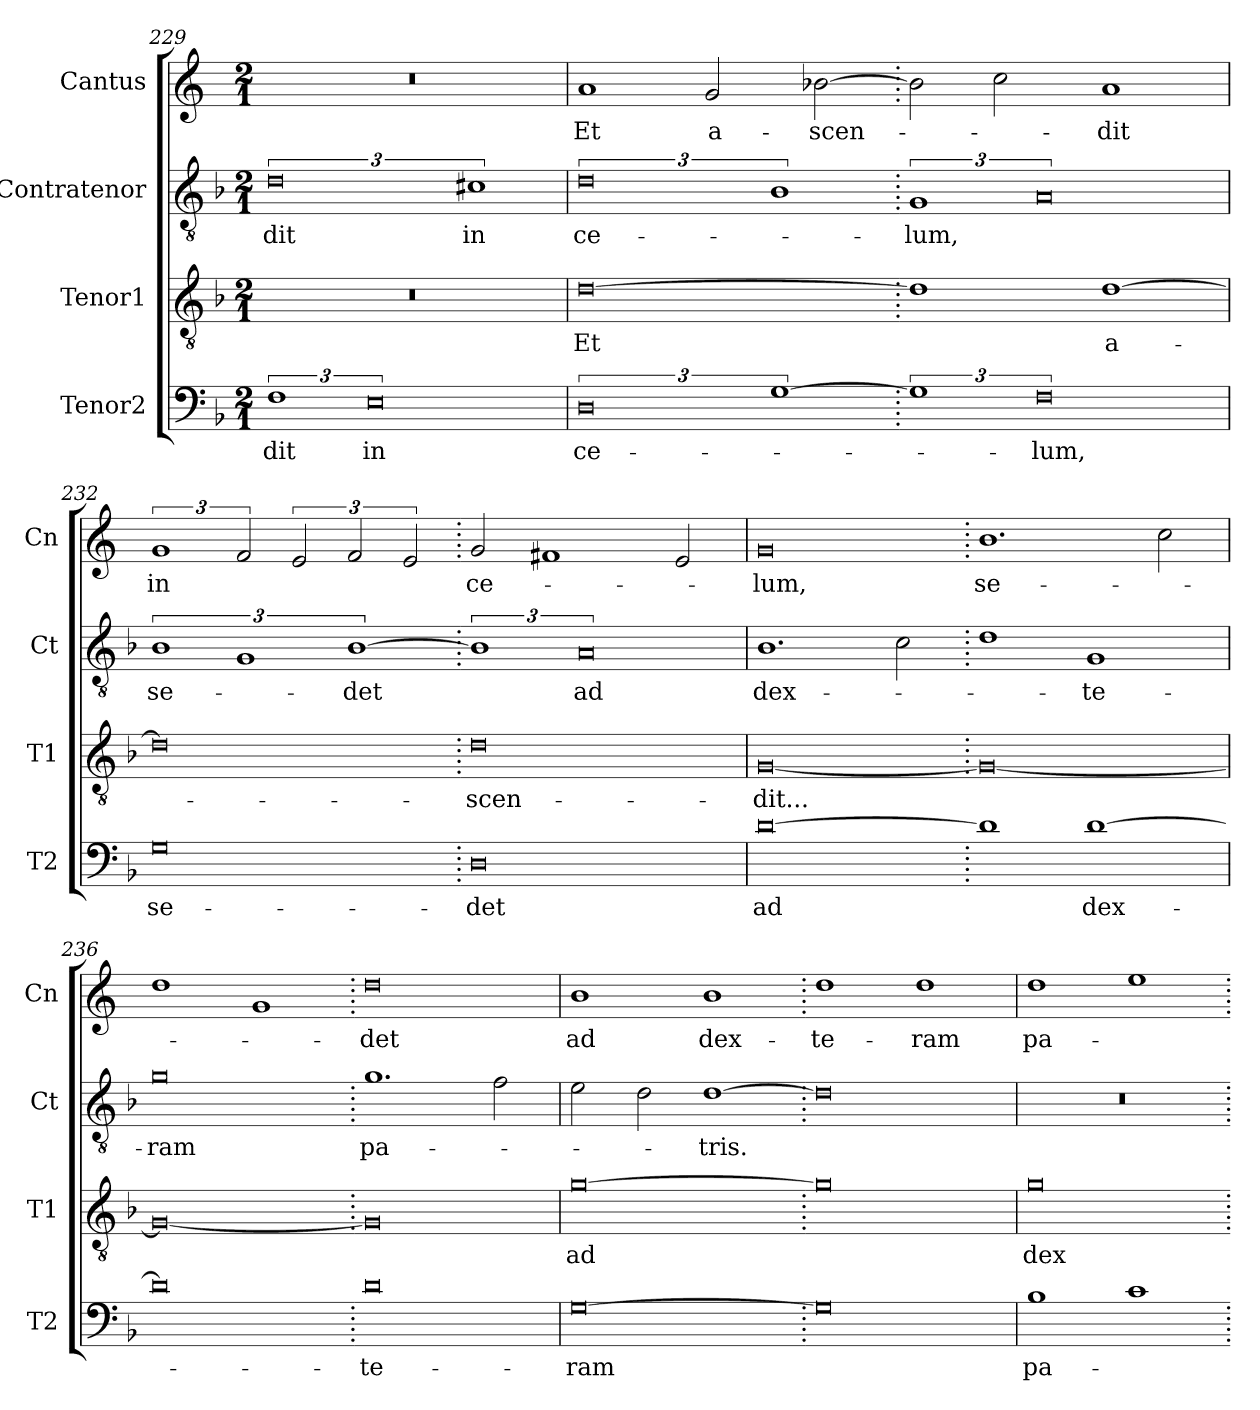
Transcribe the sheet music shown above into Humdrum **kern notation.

**kern	**text	**kern	**text	**kern	**text	**kern	**text
*part4	*part4	*part3	*part3	*part2	*part2	*part1	*part1
*staff4	*staff4	*staff3	*staff3	*staff2	*staff2	*staff1	*staff1
*I"Tenor2	*	*I"Tenor1	*	*I"Contratenor	*	*I"Cantus	*
*I'T2	*	*I'T1	*	*I'Ct	*	*I'Cn	*
*clefF4	*	*clefGv2	*	*clefGv2	*	*clefG2	*
*k[b-]	*	*k[b-]	*	*k[b-]	*	*k[]	*
*M2/1	*	*M2/1	*	*M2/1	*	*M2/1	*
=229	=229	=229	=229	=229	=229	=229	=229
3%2F	-dit	0r	.	3%4d	-dit	0r	.
3%4E	in	.	.	.	.	.	.
.	.	.	.	3%2c#X	in	.	.
=230	=230	=230	=230	=230	=230	=230	=230
3%4D	ce-	[0d	Et	3%4d	ce-	1a	Et
.	.	.	.	.	.	2g/	a-
[3%2G	.	.	.	3%2B-	.	.	.
.	.	.	.	.	.	[2b-X\	-scen-
=231.	=231.	=231.	=231.	=231.	=231.	=231.	=231.
3%2G]	.	1d]	.	3%2G	-lum,	2b-\]	.
.	.	.	.	.	.	2cc\	.
3%4F	-lum,	.	.	3%4A	.	.	.
.	.	[1d	a-	.	.	1a	-dit
=232	=232	=232	=232	=232	=232	=232	=232
0G	se-	0d]	.	3%2B-	se-	3%2g	in
.	.	.	.	3%2G	.	3f/	.
.	.	.	.	.	.	3e/	.
.	.	.	.	[3%2B-	-det	3f/	.
.	.	.	.	.	.	3e/	.
=233.	=233.	=233.	=233.	=233.	=233.	=233.	=233.
0D	-det	0d	-scen-	3%2B-]	.	2g/	ce-
.	.	.	.	.	.	1f#X	.
.	.	.	.	3%4A	ad	.	.
.	.	.	.	.	.	2e/	.
=234	=234	=234	=234	=234	=234	=234	=234
[0d	ad	[0G	-dit...	1.B-	dex-	0g	-lum,
.	.	.	.	2c\	.	.	.
=235.	=235.	=235.	=235.	=235.	=235.	=235.	=235.
1d]	.	0G_	.	1d	.	1.b	se-
[1d	dex-	.	.	1G	-te-	.	.
.	.	.	.	.	.	2cc\	.
=236	=236	=236	=236	=236	=236	=236	=236
0d]	.	0G_	.	0g	-ram	1dd	.
.	.	.	.	.	.	1g	.
=237.	=237.	=237.	=237.	=237.	=237.	=237.	=237.
0d	-te-	0G]	.	1.g	pa-	0dd	-det
.	.	.	.	2f\	.	.	.
=238	=238	=238	=238	=238	=238	=238	=238
[0G	-ram	[0g	ad	2e\	.	1b	ad
.	.	.	.	2d\	.	.	.
.	.	.	.	[1d	-tris.	1b	dex-
=239.	=239.	=239.	=239.	=239.	=239.	=239.	=239.
0G]	.	0g]	.	0d]	.	1dd	-te-
.	.	.	.	.	.	1dd	-ram
=240	=240	=240	=240	=240	=240	=240	=240
1B-	pa-	0g	dex-	0r	.	1dd	pa-
1c	.	.	.	.	.	1ee	.
=.	=.	=.	=.	=.	=.	=.	=.
*-	*-	*-	*-	*-	*-	*-	*-
